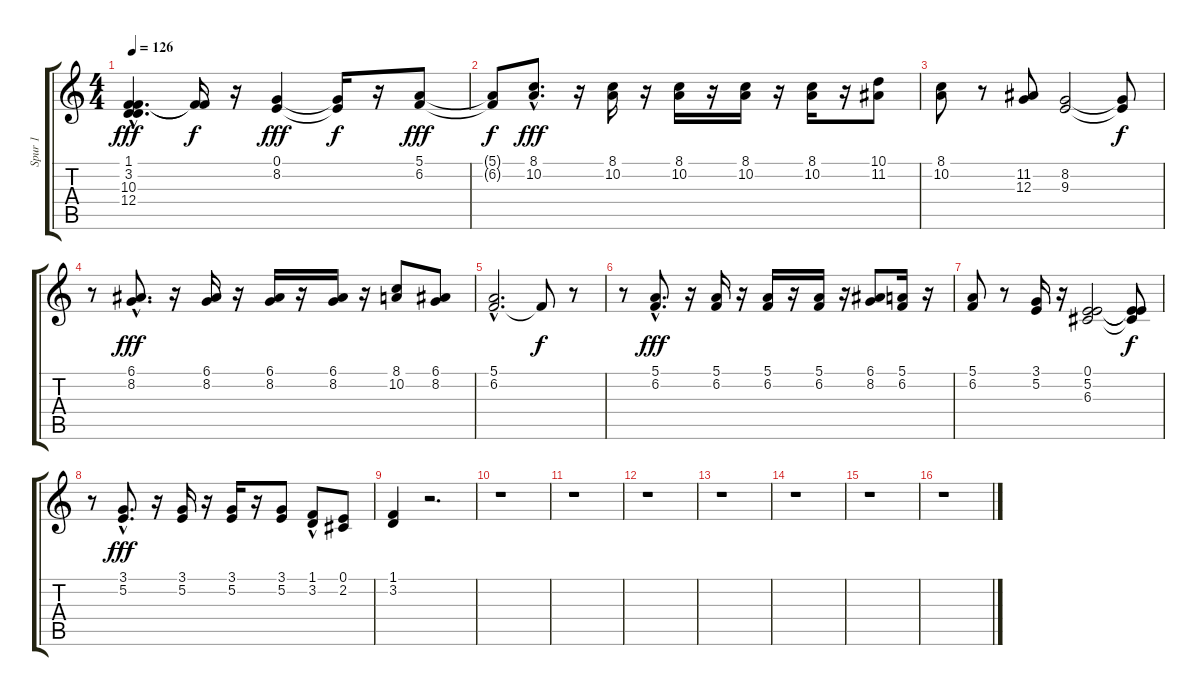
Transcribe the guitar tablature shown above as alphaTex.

\track ("Spur 1" "Spur 1") {instrument honkytonkpiano}
\staff {score tabs}
\tuning (E4 B3 G3 D3 A2 E2) {hide}
\ts (4 4)
\tempo 126
\clef g2
\ks c
(1.1{hac} 3.2{hac} 10.3{hac} 12.4{hac}).4{d dy fff} (1.1{t} 10.3{t}).16{dy f} r.16 (0.1 8.2).4{dy fff} (0.1{t} 8.2{t}).16{dy f} r.16 (5.1 6.2).8{dy fff} |
(5.1{t} 6.2{t}).8{dy f} (8.1{hac} 10.2{hac}).8{d dy fff} r.16 (8.1 10.2).16 r.16 (8.1 10.2).16 r.16 (8.1 10.2).16 r.16 (8.1 10.2).16 r.16 (10.1 11.2).8 |
(8.1 10.2).8 r.8 (11.2 12.3).8 (8.2 9.3).2 (8.2{t} 9.3{t}).8{dy f} |
r.8 (6.1{hac} 8.2{hac}).8{d dy fff} r.16 (6.1 8.2).16 r.16 (6.1 8.2).16 r.16 (6.1 8.2).16 r.16 (8.1 10.2).8 (6.1 8.2).8 |
(5.1{hac} 6.2{hac}).2{d} 6.2{t}.8{dy f} r.8 |
r.8 (5.1 6.2{hac}).8{d dy fff} r.16 (5.1 6.2).16 r.16 (5.1 6.2).16 r.16 (5.1 6.2).16 r.16 (6.1 8.2).8 (5.1 6.2).16 r.16 |
(5.1 6.2).8 r.8 (3.1 5.2).16 r.16 (0.1 5.2 6.3).2 (0.1{t} 5.2{t} 6.3{t}).8{dy f} |
r.8 (3.1{hac} 5.2{hac}).8{d dy fff} r.16 (3.1 5.2).16 r.16 (3.1 5.2).16 r.16 (3.1 5.2).8 (1.1 3.2{hac}).8 (0.1 2.2).8 |
(1.1 3.2).4 r.2{d} |
r.1 |
r.1 |
r.1 |
r.1 |
r.1 |
r.1 |
r.1
